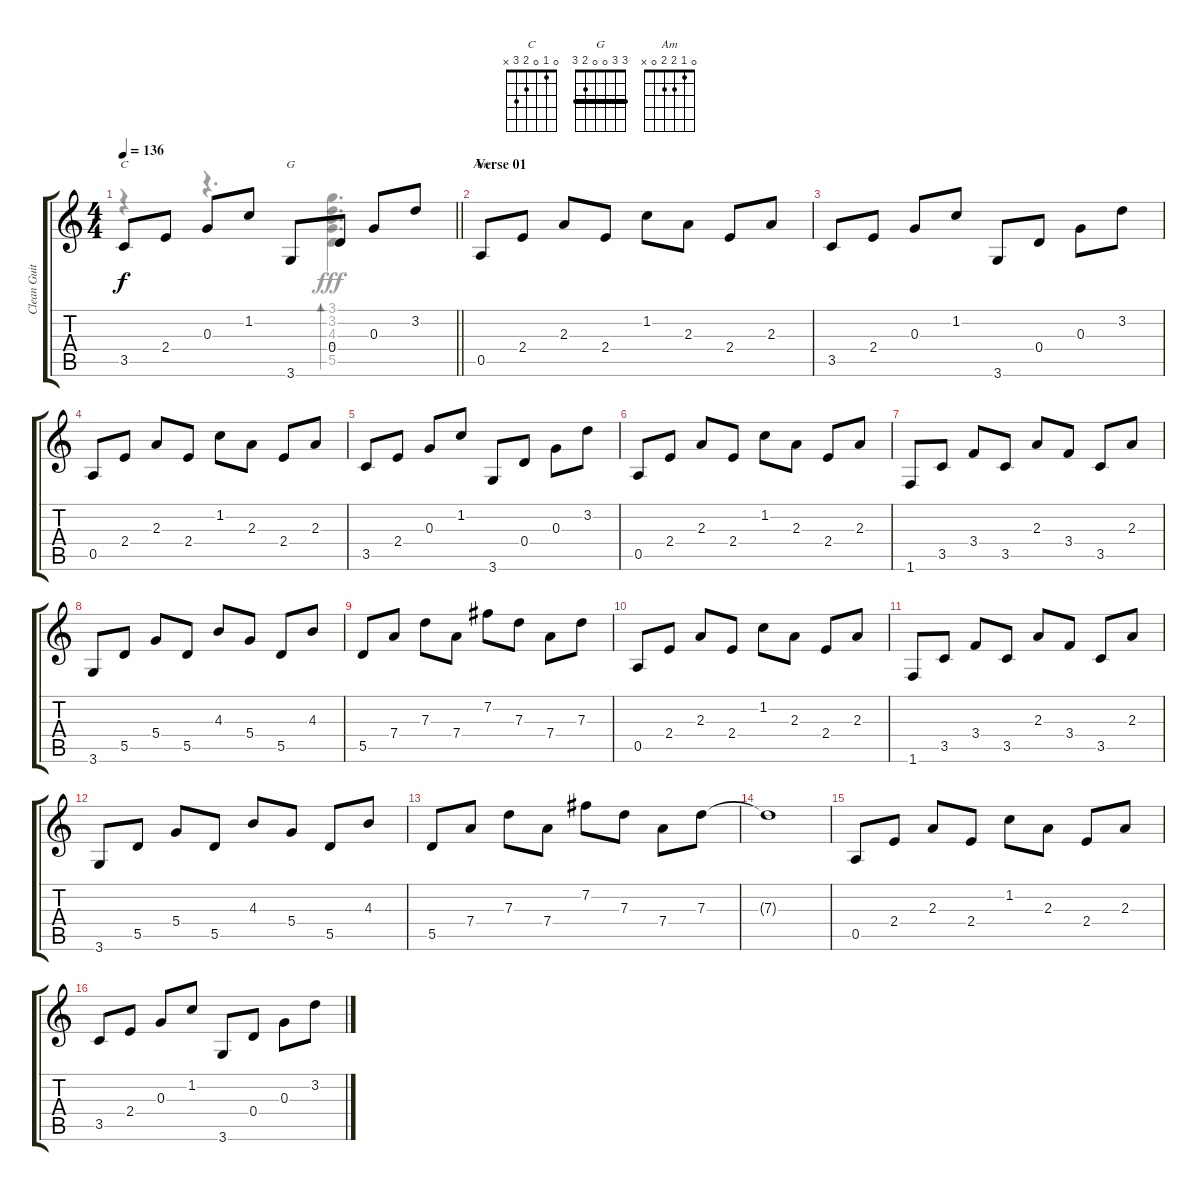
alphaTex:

\track ("Clean Guitar" "Clean Guit") {instrument electricguitarclean}
\staff {score tabs}
\tuning (E4 B3 G3 D3 A2 E2) {hide}
\chord ("C" 0 1 0 2 3 x)
\chord ("G" 3 3 0 0 2 3) {barre 3}
\chord ("Am" 0 1 2 2 0 x)
\voice
\ts (4 4)
\tempo 136
\clef g2
\barLineRight lightlight
\ks c
3.5.8{ch "C" dy f} 2.4.8 0.3.8 1.2.8 3.6.8{ch "G"} 0.4.8 0.3.8 3.2.8 |
\section ("" "Verse 01")
0.5.8{ch "Am"} 2.4.8 2.3.8 2.4.8 1.2.8 2.3.8 2.4.8 2.3.8 |
3.5.8 2.4.8 0.3.8 1.2.8 3.6.8 0.4.8 0.3.8 3.2.8 |
0.5.8 2.4.8 2.3.8 2.4.8 1.2.8 2.3.8 2.4.8 2.3.8 |
3.5.8 2.4.8 0.3.8 1.2.8 3.6.8 0.4.8 0.3.8 3.2.8 |
0.5.8 2.4.8 2.3.8 2.4.8 1.2.8 2.3.8 2.4.8 2.3.8 |
1.6.8 3.5.8 3.4.8 3.5.8 2.3.8 3.4.8 3.5.8 2.3.8 |
3.6.8 5.5.8 5.4.8 5.5.8 4.3.8 5.4.8 5.5.8 4.3.8 |
5.5.8 7.4.8 7.3.8 7.4.8 7.2.8 7.3.8 7.4.8 7.3.8 |
0.5.8 2.4.8 2.3.8 2.4.8 1.2.8 2.3.8 2.4.8 2.3.8 |
1.6.8 3.5.8 3.4.8 3.5.8 2.3.8 3.4.8 3.5.8 2.3.8 |
3.6.8 5.5.8 5.4.8 5.5.8 4.3.8 5.4.8 5.5.8 4.3.8 |
5.5.8 7.4.8 7.3.8 7.4.8 7.2.8 7.3.8 7.4.8 7.3.8 |
7.3{t}.1 |
0.5.8 2.4.8 2.3.8 2.4.8 1.2.8 2.3.8 2.4.8 2.3.8 |
3.5.8 2.4.8 0.3.8 1.2.8 3.6.8 0.4.8 0.3.8 3.2.8
\voice
\clef g2
\ottava regular
\simile none
\barLineRight lightlight
\ks c
r.4{dy fff} r.4{d} (3.1 3.2 4.3 5.4 5.5).4{d bd 480} |
|
|
|
|
|
|
|
|
|
|
|
|
|
|
